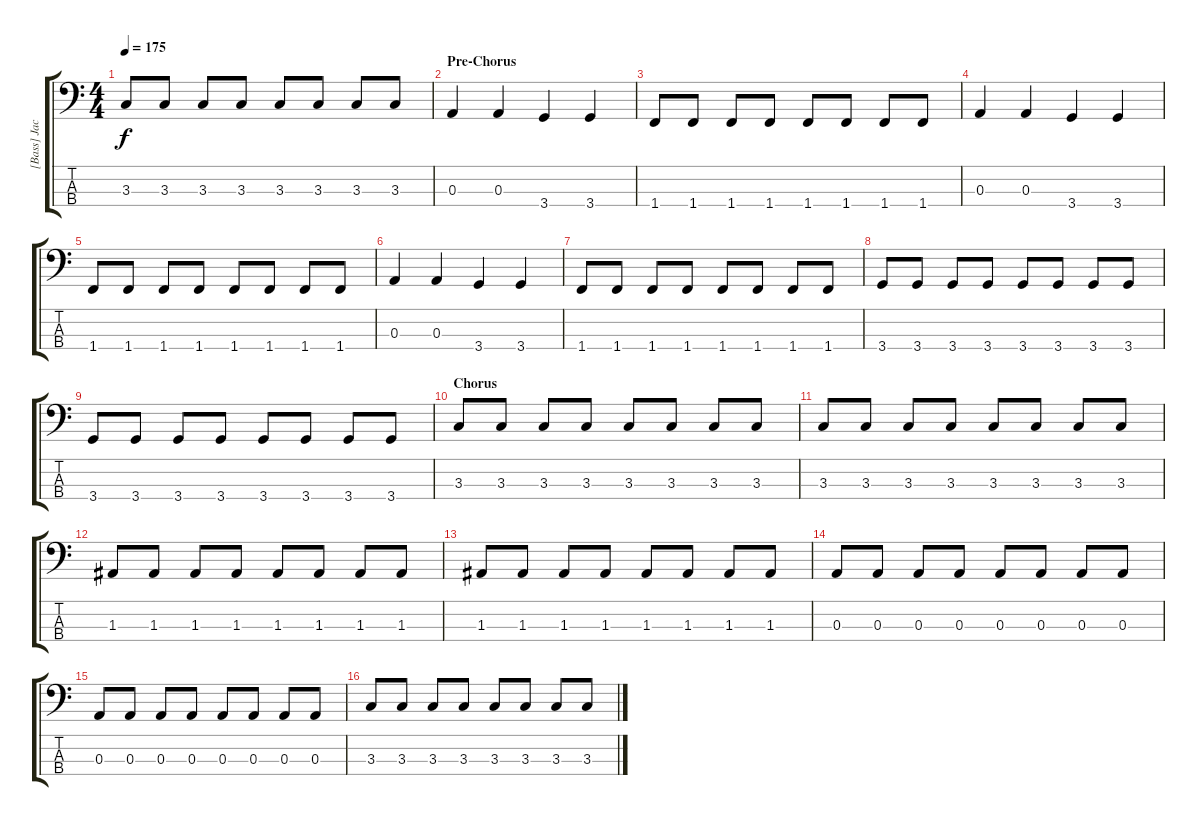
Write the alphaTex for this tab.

\track ("[Bass] Jack Tankersley" "[Bass] Jac") {instrument electricbasspick}
\staff {score tabs}
\tuning (G2 D2 A1 E1) {hide}
\ts (4 4)
\tempo 175
\clef f4
\ks c
3.3.8{dy f} 3.3.8 3.3.8 3.3.8 3.3.8 3.3.8 3.3.8 3.3.8 |
\section ("" "Pre-Chorus")
0.3.4 0.3.4 3.4.4 3.4.4 |
1.4.8 1.4.8 1.4.8 1.4.8 1.4.8 1.4.8 1.4.8 1.4.8 |
0.3.4 0.3.4 3.4.4 3.4.4 |
1.4.8 1.4.8 1.4.8 1.4.8 1.4.8 1.4.8 1.4.8 1.4.8 |
0.3.4 0.3.4 3.4.4 3.4.4 |
1.4.8 1.4.8 1.4.8 1.4.8 1.4.8 1.4.8 1.4.8 1.4.8 |
3.4.8 3.4.8 3.4.8 3.4.8 3.4.8 3.4.8 3.4.8 3.4.8 |
3.4.8 3.4.8 3.4.8 3.4.8 3.4.8 3.4.8 3.4.8 3.4.8 |
\section ("" "Chorus")
3.3.8 3.3.8 3.3.8 3.3.8 3.3.8 3.3.8 3.3.8 3.3.8 |
3.3.8 3.3.8 3.3.8 3.3.8 3.3.8 3.3.8 3.3.8 3.3.8 |
1.3.8 1.3.8 1.3.8 1.3.8 1.3.8 1.3.8 1.3.8 1.3.8 |
1.3.8 1.3.8 1.3.8 1.3.8 1.3.8 1.3.8 1.3.8 1.3.8 |
0.3.8 0.3.8 0.3.8 0.3.8 0.3.8 0.3.8 0.3.8 0.3.8 |
0.3.8 0.3.8 0.3.8 0.3.8 0.3.8 0.3.8 0.3.8 0.3.8 |
3.3.8 3.3.8 3.3.8 3.3.8 3.3.8 3.3.8 3.3.8 3.3.8
